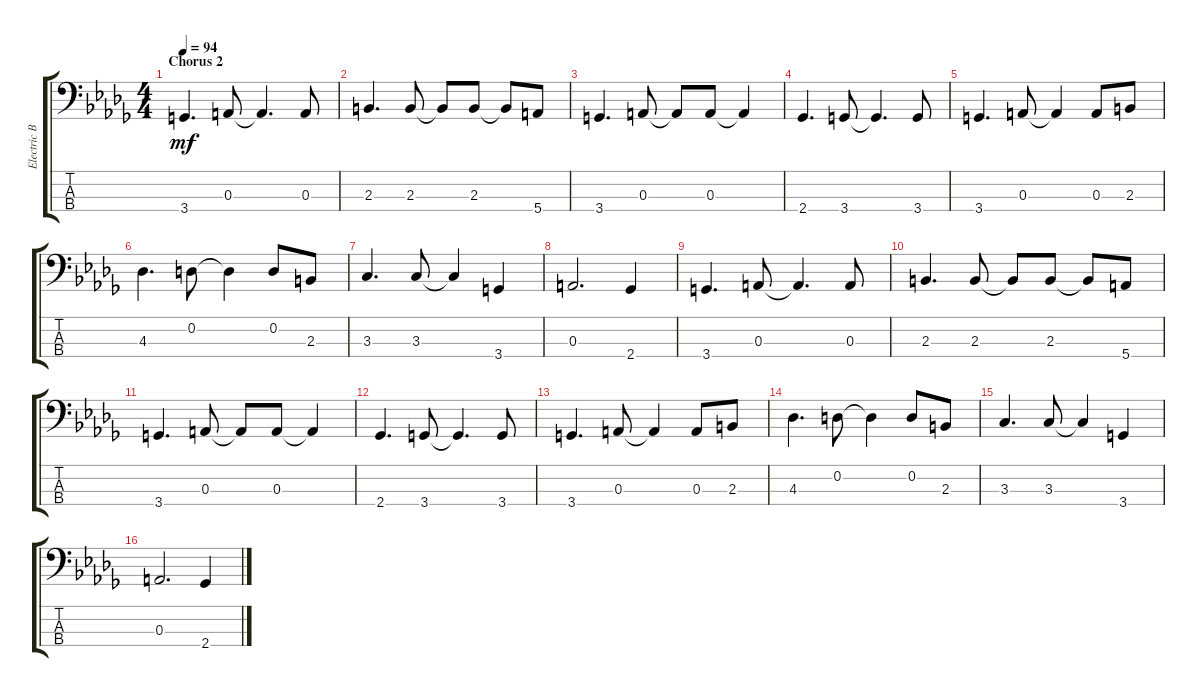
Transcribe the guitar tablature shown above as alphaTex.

\track ("Electric Bass" "Electric B") {instrument electricbassfinger}
\staff {score tabs}
\tuning (G2 D2 A1 E1) {hide}
\ts (4 4)
\section ("" "Chorus 2")
\tempo 94
\clef f4
\ks bbminor
3.4.4{d dy mf} 0.3.8 0.3{t}.4{d} 0.3.8 |
2.3.4{d} 2.3.8 2.3{t}.8 2.3.8 2.3{t}.8 5.4.8 |
3.4.4{d} 0.3.8 0.3{t}.8 0.3.8 0.3{t}.4 |
2.4.4{d} 3.4.8 3.4{t}.4{d} 3.4.8 |
3.4.4{d} 0.3.8 0.3{t}.4 0.3.8 2.3.8 |
4.3.4{d} 0.2.8 0.2{t}.4 0.2.8 2.3.8 |
3.3.4{d} 3.3.8 3.3{t}.4 3.4.4 |
0.3.2{d} 2.4.4 |
3.4.4{d} 0.3.8 0.3{t}.4{d} 0.3.8 |
2.3.4{d} 2.3.8 2.3{t}.8 2.3.8 2.3{t}.8 5.4.8 |
3.4.4{d} 0.3.8 0.3{t}.8 0.3.8 0.3{t}.4 |
2.4.4{d} 3.4.8 3.4{t}.4{d} 3.4.8 |
3.4.4{d} 0.3.8 0.3{t}.4 0.3.8 2.3.8 |
4.3.4{d} 0.2.8 0.2{t}.4 0.2.8 2.3.8 |
3.3.4{d} 3.3.8 3.3{t}.4 3.4.4 |
0.3.2{d} 2.4.4
